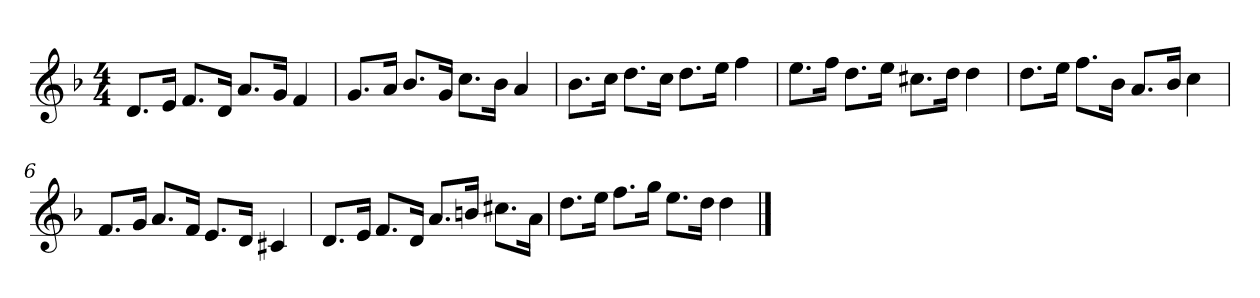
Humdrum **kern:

**kern
*part1
*staff1
*k[b-]
*M4/4
*MM120
=1
8.dL
16eJk
8.fL
16dJk
8.aL
16gJk
4f
=2
8.gL
16aJk
8.b-L
16gJk
8.ccL
16b-Jk
4a
=3
8.b-L
16ccJk
8.ddL
16ccJk
8.ddL
16eeJk
4ff
=4
8.eeL
16ffJk
8.ddL
16eeJk
8.cc#XL
16ddJk
4dd
=5
8.ddL
16eeJk
8.ffL
16b-Jk
8.aL
16b-Jk
4cc
=6
8.fL
16gJk
8.aL
16fJk
8.eL
16dJk
4c#X
=7
8.dL
16eJk
8.fL
16dJk
8.aL
16bnJk
8.cc#XL
16aJk
=8
8.ddL
16eeJk
8.ffL
16ggJk
8.eeL
16ddJk
4dd
==
*-
